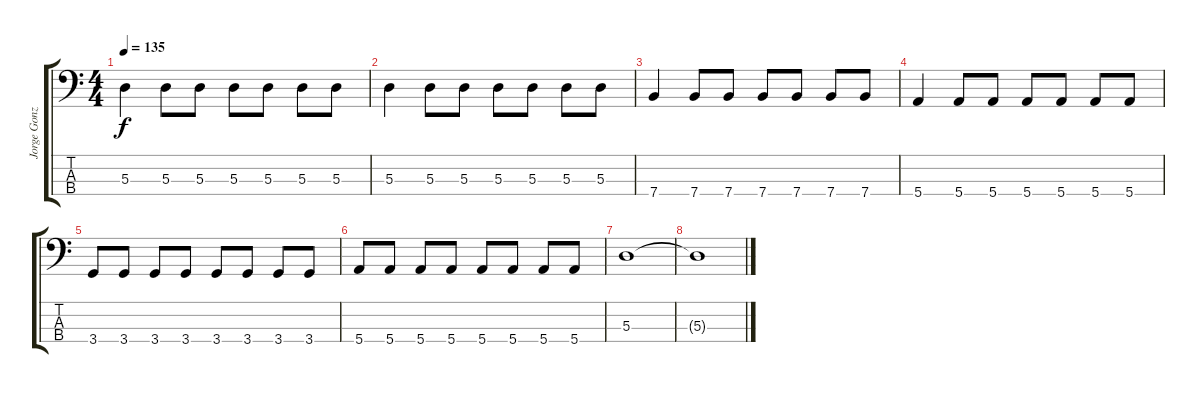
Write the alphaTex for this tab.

\track ("Jorge Gonzalez" "Jorge Gonz") {instrument electricbasspick}
\staff {score tabs}
\tuning (G2 D2 A1 E1) {hide}
\ts (4 4)
\tempo 135
\clef f4
\ks c
5.3.4{dy f} 5.3.8 5.3.8 5.3.8 5.3.8 5.3.8 5.3.8 |
5.3.4 5.3.8 5.3.8 5.3.8 5.3.8 5.3.8 5.3.8 |
7.4.4 7.4.8 7.4.8 7.4.8 7.4.8 7.4.8 7.4.8 |
5.4.4 5.4.8 5.4.8 5.4.8 5.4.8 5.4.8 5.4.8 |
3.4.8 3.4.8 3.4.8 3.4.8 3.4.8 3.4.8 3.4.8 3.4.8 |
5.4.8 5.4.8 5.4.8 5.4.8 5.4.8 5.4.8 5.4.8 5.4.8 |
5.3.1 |
5.3{t}.1
